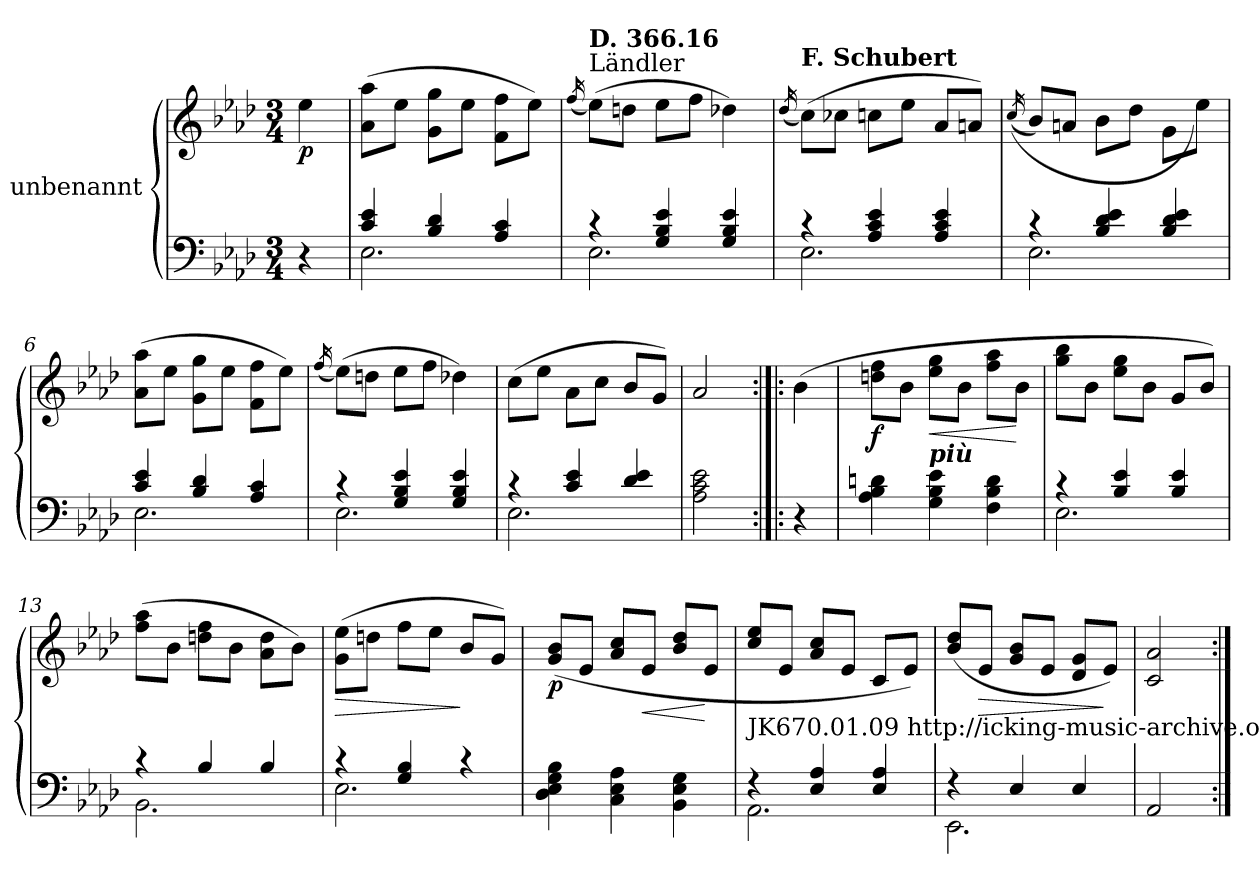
**kern	**kern	**dynam
*part1	*part1	*part1
*staff2	*staff1	*staff1/2
*I"unbenannt	*	*
*clefF4	*clefG2	*
*k[b-e-a-d-]	*k[b-e-a-d-]	*
*M3/4	*M3/4	*
=1	=1	=1
!	!	!LO:DY:b
4r	4ee-\	p
=2	=2	=2
*^	*	*
4c/ 4e-/	2.E-\	(8a-\ 8aa-\L	.
.	.	8ee-\J	.
4B-/ 4d-/	.	8g\ 8gg\L	.
.	.	8ee-\J	.
4A-/ 4c/	.	8f\ 8ff\L	.
.	.	8ee-\J)	.
=3	=3	=3	=3
.	.	(16qff/	.
!	!	!LO:TX:a:t=Ländler	!
!	!	!LO:TX:a:B:t=D. 366.16	!
4r	2.E-\	(8ee-\L)	.
.	.	8ddn\J	.
4G/ 4B-/ 4e-/	.	8ee-\L	.
.	.	8ff\J	.
4G/ 4B-/ 4e-/	.	4dd-X\)	.
=4	=4	=4	=4
.	.	(16qdd-/	.
!	!	!LO:TX:a:B:t=F. Schubert	!
4r	2.E-\	(8cc\L)	.
.	.	8cc-X\J	.
4A-/ 4c/ 4e-/	.	8ccn\L	.
.	.	8ee-\J	.
4A-/ 4c/ 4e-/	.	8a-/L	.
.	.	8an/J)	.
!!LO:LB:g=z
=5	=5	=5	=5
.	.	((16qcc/	.
4r	2.E-\	8b-/L)	.
.	.	8an/J	.
4B-/ 4d-/ 4e-/	.	8b-\L	.
.	.	8dd-\J	.
4B-/ 4d-/ 4e-/	.	8g\L	.
.	.	8ee-\J)	.
=6	=6	=6	=6
4c/ 4e-/	2.E-\	(8a-\ 8aa-\L	.
.	.	8ee-\J	.
4B-/ 4d-/	.	8g\ 8gg\L	.
.	.	8ee-\J	.
4A-/ 4c/	.	8f\ 8ff\L	.
.	.	8ee-\J)	.
=7	=7	=7	=7
.	.	(16qff/	.
4r	2.E-\	(8ee-\L)	.
.	.	8ddn\J	.
4G/ 4B-/ 4e-/	.	8ee-\L	.
.	.	8ff\J	.
4G/ 4B-/ 4e-/	.	4dd-X\)	.
=8	=8	=8	=8
4r	2.E-\	(8cc\L	.
.	.	8ee-\J	.
4c/ 4e-/	.	8a-\L	.
.	.	8cc\J	.
4d-/ 4e-/	.	8b-/L	.
.	.	8g/J)	.
*v	*v	*	*
!!LO:LB:g=z
=9	=9	=9
2A-\ 2c\ 2e-\	2a-/	.
!!LO:LB:g=z
=10:|!|:	=10:|!|:	=10:|!|:
4r	(4b-\	.
=11	=11	=11
!	!	!LO:DY:b
4A-\ 4B-\ 4dn\	8ddn\ 8ff\L	f
.	8b-\J	.
!LO:TX:a:Bi:t=più	!	!
!	!	!LO:HP:b
4G\ 4B-\ 4e-\	8ee-\ 8gg\L	<
.	8b-\J	.
4F\ 4B-\ 4d\	8ff\ 8aa-\L	.
.	8b-\J	[
=12	=12	=12
*^	*	*
4r	2.E-\	8gg\ 8bb-\L	.
.	.	8b-\J	.
4B-/ 4e-/	.	8ee-\ 8gg\L	.
.	.	8b-\J	.
4B-/ 4e-/	.	8g/L	.
.	.	8b-/J)	.
=13	=13	=13	=13
4r	2.BB-\	(8ff\ 8aa-\L	.
.	.	8b-\J	.
4B-/	.	8ddn\ 8ff\L	.
.	.	8b-\J	.
4B-/	.	8a-\ 8dd\L	.
.	.	8b-\J)	.
!!LO:LB:g=z
=14	=14	=14	=14
!	!	!	!LO:HP:b
4r	2.E-\	(8g\ 8ee-\L	>
.	.	8ddn\J	.
4G/ 4B-/	.	8ff\L	.
.	.	8ee-\J	.
4r	.	8b-/L	]
.	.	8g/J)	.
*v	*v	*	*
=15	=15	=15
!	!	!LO:DY:b
4D-\ 4E-\ 4G\ 4B-\	(8g/ 8b-/L	p
.	8e-/J	.
4C\ 4E-\ 4A-\	8a-/ 8cc/L	.
!	!	!LO:HP:b
.	8e-/J	<
4BB-\ 4E-\ 4G\	8b-/ 8dd-/L	.
.	8e-/J	[
=16	=16	=16
*^	*	*
!LO:TX:a:t=JK670.01.09 http&colon;//icking-music-archive.org	!	!	!
4r	2.AA-\	8cc/ 8ee-/L	.
.	.	8e-/J	.
4E-/ 4A-/	.	8a-/ 8cc/L	.
.	.	8e-/J	.
4E-/ 4A-/	.	8c/L	.
.	.	8e-/J)	.
!!LO:PB:g=z
=17	=17	=17	=17
4r	2.EE-\	(8b-/ 8dd-/L	.
!	!	!	!LO:HP:b
.	.	8e-/J	>
4E-/	.	8g/ 8b-/L	.
.	.	8e-/J	.
4E-/	.	8d-/ 8g/L	.
.	.	8e-/J)	]
*v	*v	*	*
=18	=18	=18
2AA-/	2c/ 2a-/	.
=:|!	=:|!	=:|!
*-	*-	*-
